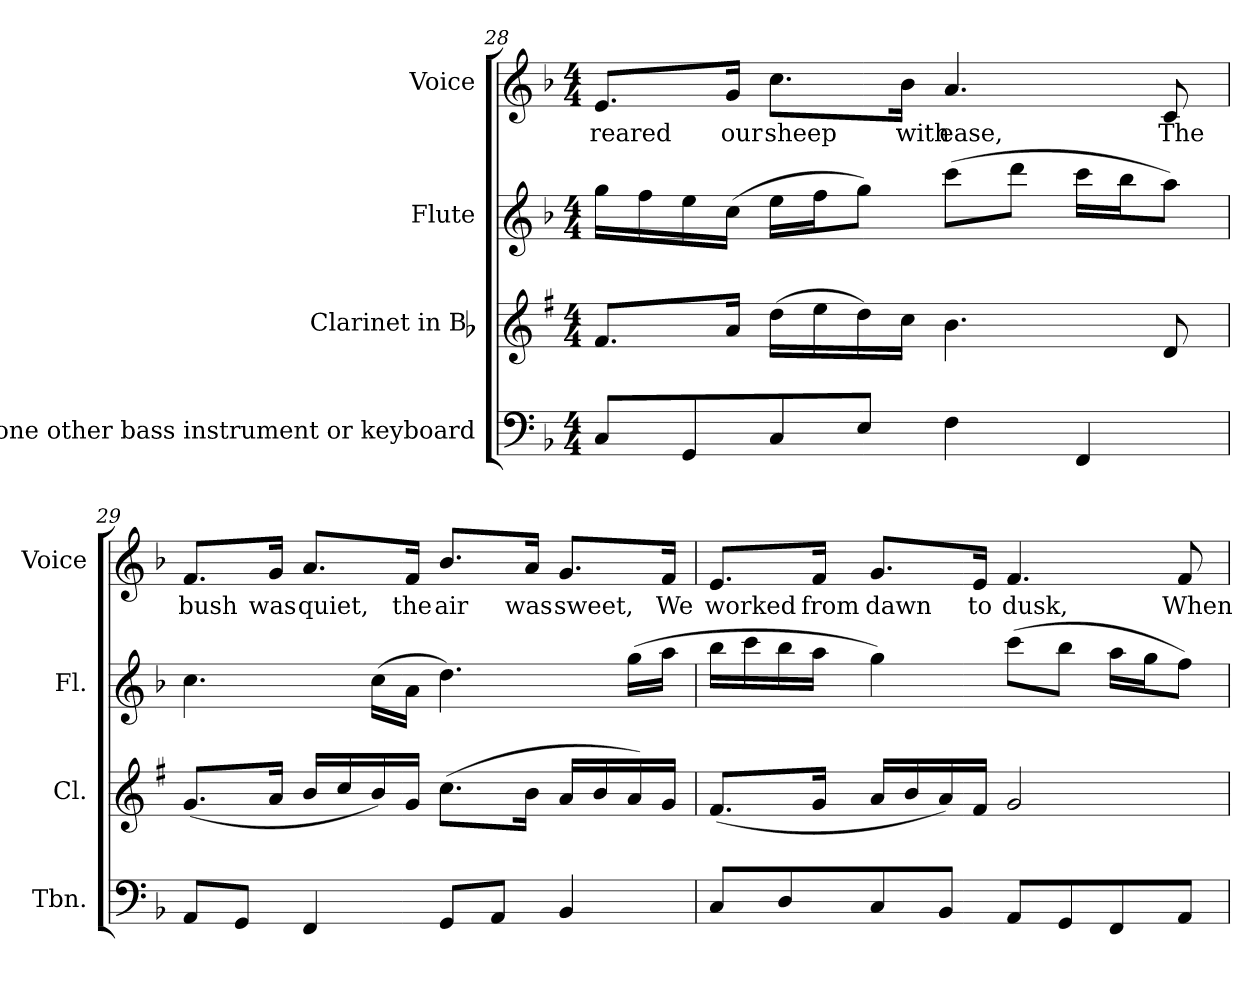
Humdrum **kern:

**kern	**kern	**kern	**kern	**text
*part4	*part3	*part2	*part1	*part1
*staff4	*staff3	*staff2	*staff1	*staff1
*I"Trombone other bass instrument  or keyboard	*I"Clarinet in Bb	*I"Flute	*I"Voice	*
*I'Tbn.	*I'Cl.	*I'Fl.	*I'Voice	*
*clefF4	*clefG2	*clefG2	*clefG2	*
*	*ITrd1c2	*	*	*
*k[b-]	*k[b-]	*k[b-]	*k[b-]	*
*F:	*F:	*F:	*F:	*
*M4/4	*M4/4	*M4/4	*M4/4	*
=28	=28	=28	=28	=28
!	!	!	!	!LO:LY:b:color=#000000
8Ci/L	8.ei/L	16ggi\LL	8.ei/L	reared
.	.	16ffi\	.	.
8GGi/	.	16eei\	.	.
!	!	!	!	!LO:LY:b:color=#000000
.	16gi/Jk	(16cci\JJ	16gi/Jk	our
!	!	!	!	!LO:LY:b:color=#000000
8Ci/	(16cci\LL	16eei\LL	8.cci\L	sheep
.	16ddi\	16ffi\J	.	.
8Ei/J	16cci\)	8ggi\J)	.	.
!	!	!	!	!LO:LY:b:color=#000000
.	16b-i\JJ	.	16b-i\Jk	with
!	!	!	!	!LO:LY:b:color=#000000
4Fi\	4.ai\	(8ccci\L	4.ai/	ease,
.	.	8dddi\J	.	.
4FFi/	.	16ccci\LL	.	.
.	.	16bb-i\J	.	.
!	!	!	!	!LO:LY:b:color=#000000
.	8ci/	8aai\J)	8ci/	The
!!LO:LB:g=z
=29	=29	=29	=29	=29
!	!	!	!	!LO:LY:b:color=#000000
8AAi/L	(8.fi/L	4.cci\	8.fi/L	bush
8GGi/J	.	.	.	.
!	!	!	!	!LO:LY:b:color=#000000
.	16gi/Jk	.	16gi/Jk	was
!	!	!	!	!LO:LY:b:color=#000000
4FFi/	16ai/LL	.	8.ai/L	quiet,
.	16b-i/	.	.	.
.	16ai/)	(16cci\LL	.	.
!	!	!	!	!LO:LY:b:color=#000000
.	16fi/JJ	16ai\JJ	16fi/Jk	the
!	!	!	!	!LO:LY:b:color=#000000
8GGi/L	(8.b-i\L	4.ddi\)	8.b-i/L	air
8AAi/J	.	.	.	.
!	!	!	!	!LO:LY:b:color=#000000
.	16ai\Jk	.	16ai/Jk	was
!	!	!	!	!LO:LY:b:color=#000000
4BB-i/	16gi/LL	.	8.gi/L	sweet,
.	16ai/	.	.	.
.	16gi/)	(16ggi\LL	.	.
!	!	!	!	!LO:LY:b:color=#000000
.	16fi/JJ	16aai\JJ	16fi/Jk	We
=30	=30	=30	=30	=30
!	!	!	!	!LO:LY:b:color=#000000
8Ci/L	(8.ei/L	16bb-i\LL	8.ei/L	worked
.	.	16ccci\	.	.
8Di/	.	16bb-i\	.	.
!	!	!	!	!LO:LY:b:color=#000000
.	16fi/Jk	16aai\JJ	16fi/Jk	from
!	!	!	!	!LO:LY:b:color=#000000
8Ci/	16gi/LL	4ggi\)	8.gi/L	dawn
.	16ai/	.	.	.
8BB-i/J	16gi/)	.	.	.
!	!	!	!	!LO:LY:b:color=#000000
.	16ei/JJ	.	16ei/Jk	to
!	!	!	!	!LO:LY:b:color=#000000
8AAi/L	2fi/	(8ccci\L	4.fi/	dusk,
8GGi/	.	8bb-i\J	.	.
8FFi/	.	16aai\LL	.	.
.	.	16ggi\J	.	.
!	!	!	!	!LO:LY:b:color=#000000
8AAi/J	.	8ffi\J)	8fi/	When
=	=	=	=	=
*-	*-	*-	*-	*-
